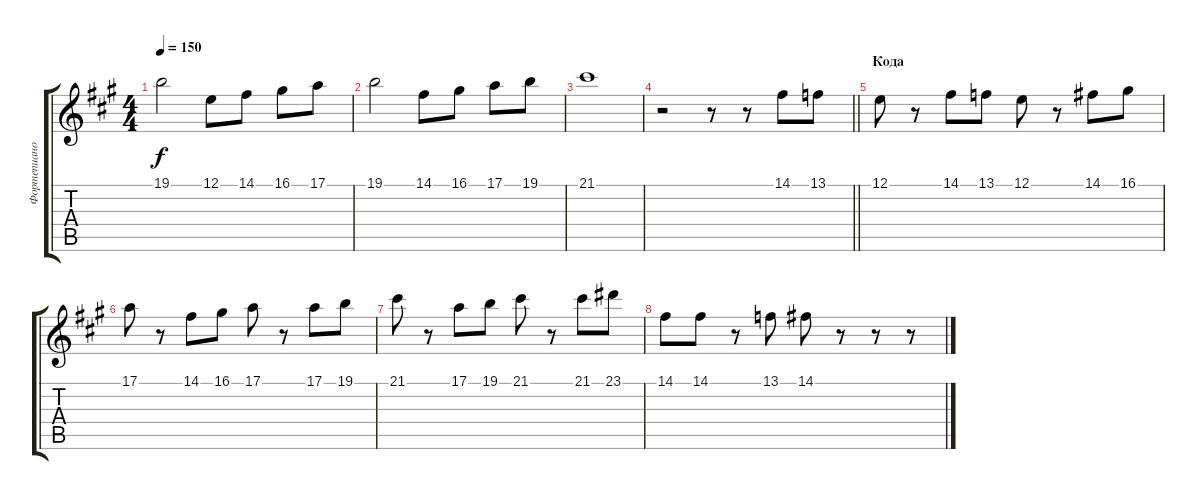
\track ("Фортепиано 1" "Фортепиано") {instrument electricgrandpiano}
\staff {score tabs}
\tuning (E4 B3 G3 D3 A2 E2) {hide}
\ts (4 4)
\tempo 150
\clef g2
\ks f#minor
19.1.2{dy f} 12.1.8 14.1.8 16.1.8 17.1.8 |
19.1.2 14.1.8 16.1.8 17.1.8 19.1.8 |
21.1.1 |
\barLineRight lightlight
r.2 r.8 r.8 14.1.8 13.1.8 |
\section ("" "Кода")
12.1.8 r.8 14.1.8 13.1.8 12.1.8 r.8 14.1.8 16.1.8 |
17.1.8 r.8 14.1.8 16.1.8 17.1.8 r.8 17.1.8 19.1.8 |
21.1.8 r.8 17.1.8 19.1.8 21.1.8 r.8 21.1.8 23.1.8 |
14.1.8 14.1.8 r.8 13.1.8 14.1.8 r.8 r.8 r.8
